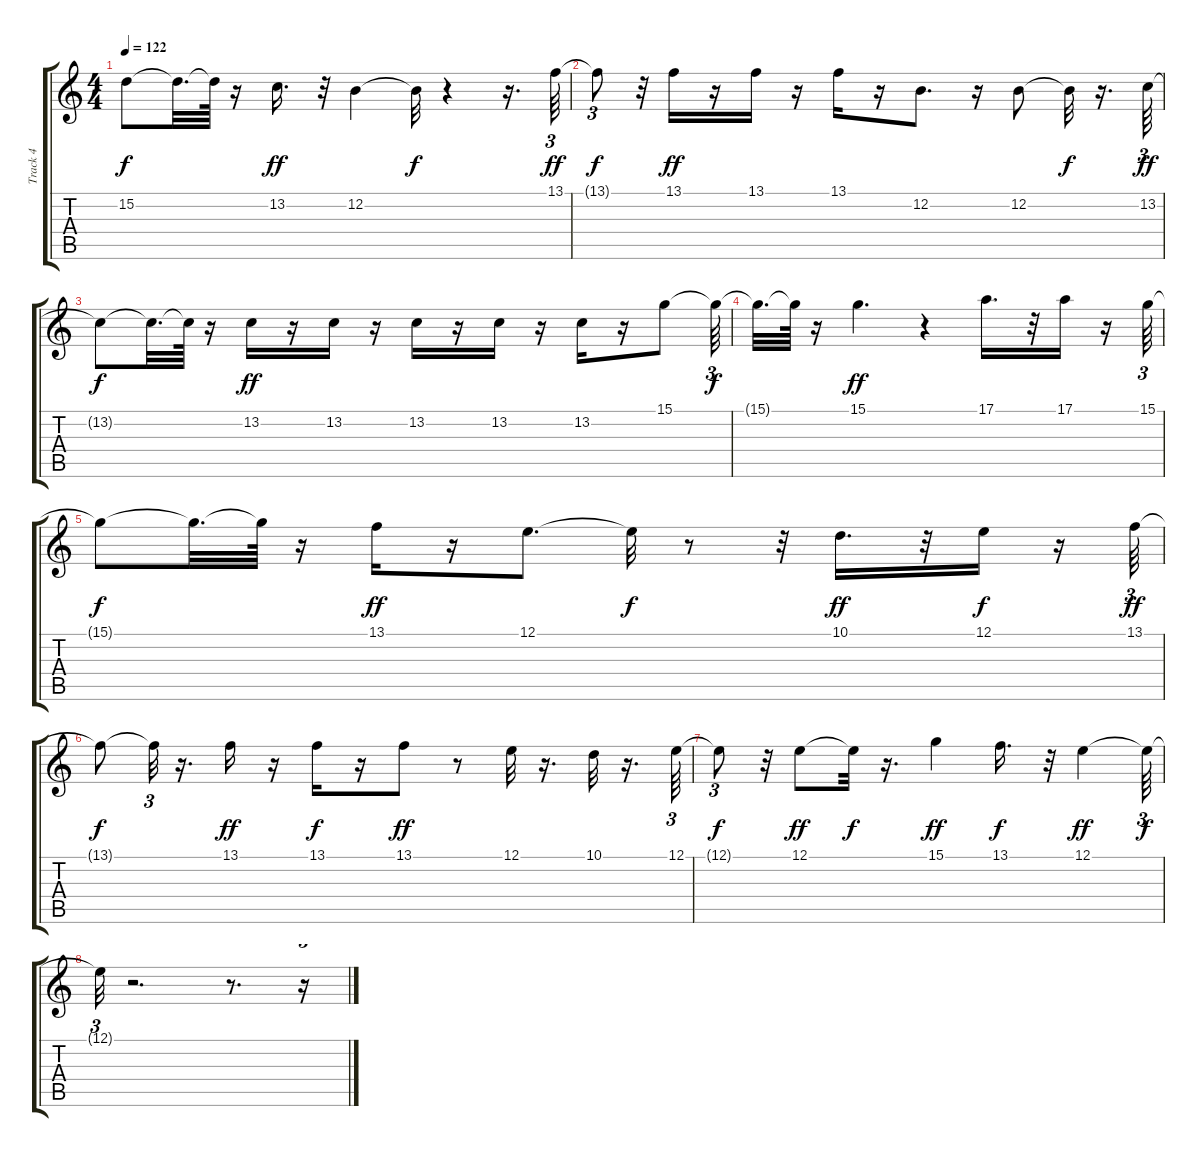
\track ("Track 4" "Track 4") {instrument vibraphone}
\staff {score tabs}
\tuning (E4 B3 G3 D3 A2 E2) {hide}
\ts (4 4)
\tempo 122
\clef g2
\ks c
15.2{t}.8{dy f} 15.2{t}.32{d} 15.2{t}.64 r.16 13.2.16{d dy ff} r.32 12.2.4 12.2{t}.32{dy f} r.4 r.16{d} 13.1.64{tu (3 2) dy ff} |
13.1{t}.8{tu (3 2) dy f} r.32 13.1.16{dy ff} r.16 13.1.16 r.16 13.1.16 r.16 12.2.8{d} r.16 12.2.8 12.2{t}.32{dy f} r.16{d} 13.2.64{tu (3 2) dy ff} |
13.2{t}.8{dy f} 13.2{t}.32{d} 13.2{t}.64 r.16 13.2.16{dy ff} r.16 13.2.16 r.16 13.2.16 r.16 13.2.16 r.16 13.2.16 r.16 15.1.8 15.1{t}.64{tu (3 2) dy f} |
15.1{t}.32{d} 15.1{t}.64 r.16 15.1.4{d dy ff} r.4 17.1.16{d} r.32 17.1.16 r.16 15.1.64{tu (3 2)} |
15.1{t}.8{dy f} 15.1{t}.32{d} 15.1{t}.64 r.16 13.1.16{dy ff} r.16 12.1.8{d} 12.1{t}.32{dy f} r.8 r.32 10.1.16{d dy ff} r.32 12.1.16{dy f} r.16 13.1.64{tu (3 2) dy ff} |
13.1{t}.8{dy f} 13.1{t}.32{tu (3 2)} r.16{d} 13.1.16{dy ff} r.16 13.1.16{dy f} r.16 13.1.8{dy ff} r.8 12.1.32 r.16{d} 10.1.32 r.16{d} 12.1.64{tu (3 2)} |
12.1{t}.8{tu (3 2) dy f} r.32 12.1.8{dy ff} 12.1{t}.32{dy f} r.16{d} 15.1.4{dy ff} 13.1.16{d dy f} r.32 12.1.4{dy ff} 12.1{t}.64{tu (3 2) dy f} |
12.1{t}.32{tu (3 2)} r.2{d} r.8{d} r.16{tu (3 2)}
